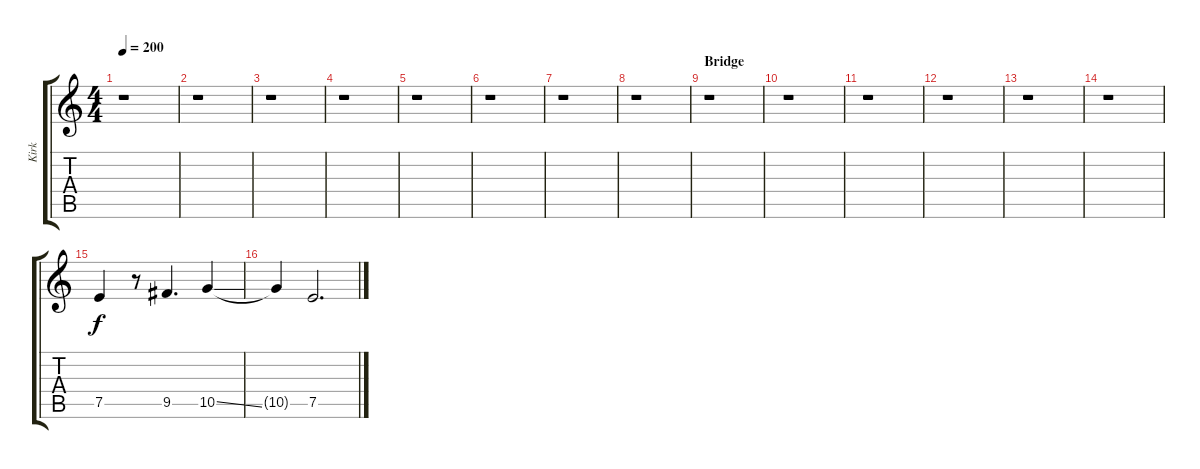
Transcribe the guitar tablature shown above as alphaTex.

\track ("Kirk" "Kirk") {instrument distortionguitar}
\staff {score tabs}
\tuning (E4 B3 G3 D3 A2 E2) {hide}
\ts (4 4)
\tempo 200
\clef g2
\ks c
r.1{dy f} |
r.1 |
r.1 |
r.1 |
r.1 |
r.1 |
r.1 |
r.1 |
\section ("" "Bridge")
r.1 |
r.1 |
r.1 |
r.1 |
r.1 |
r.1 |
7.5.4{volume 14} r.8 9.5.4{d} 10.5{ss}.4 |
10.5{t}.4 7.5.2{d}
